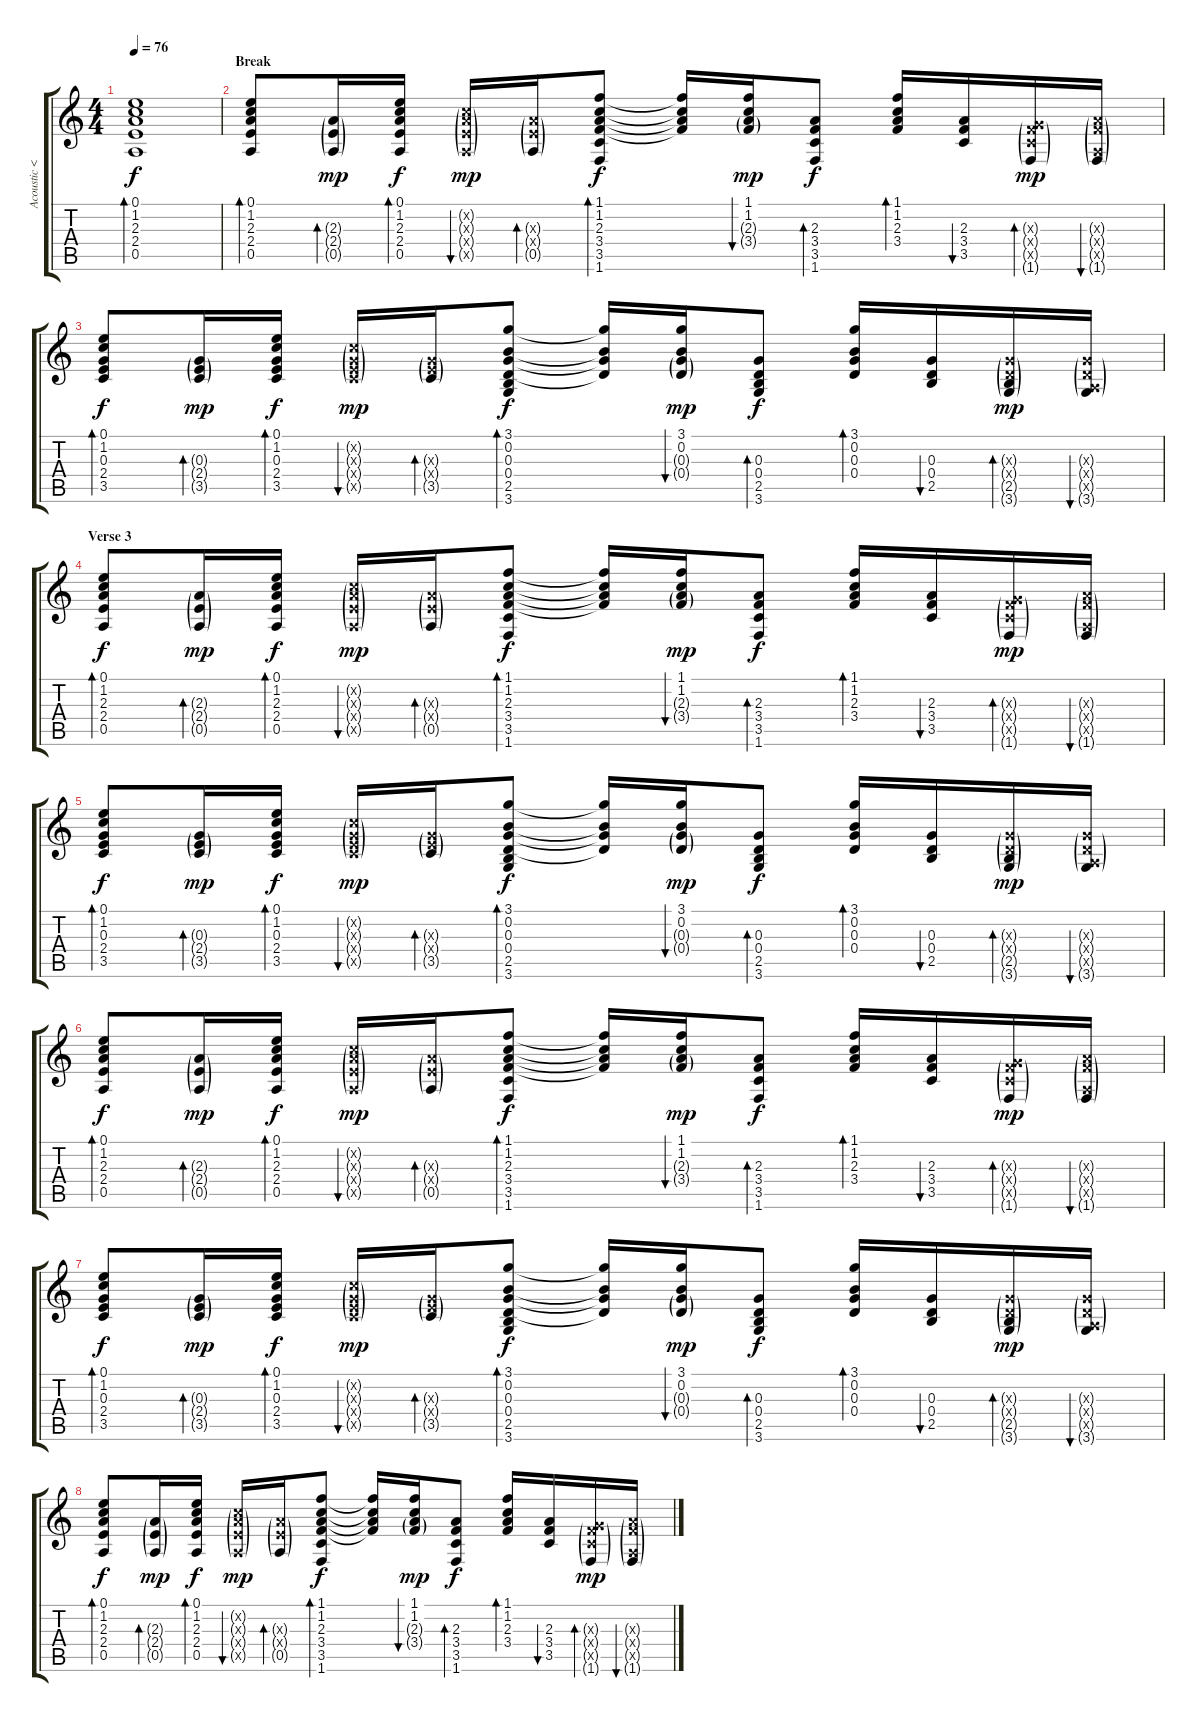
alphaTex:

\track ("Acoustic <Rythm>" "Acoustic <") {instrument acousticguitarsteel}
\staff {score tabs}
\tuning (E4 B3 G3 D3 A2 E2) {hide}
\ts (4 4)
\tempo 76
\clef g2
\ks c
(0.1 1.2 2.3 2.4 0.5).1{bd 60 dy f} |
\section ("" "Break")
(0.1 1.2 2.3 2.4 0.5).8{bd 30} (2.3{g} 2.4{g} 0.5{g}).16{bd 30 dy mp} (0.1 1.2 2.3 2.4 0.5).16{bd 30 dy f} (1.2{g x} 2.3{g x} 2.4{g x} 0.5{g x}).16{bu 60 dy mp} (2.3{g x} 2.4{g x} 0.5{g}).16{bd 30} (1.1 1.2 2.3 3.4 3.5 1.6).8{bd 60 dy f} (1.1{t} 1.2{t} 2.3{t} 3.4{t}).16 (1.1 1.2 2.3{g} 3.4{g}).16{bu 60 dy mp} (2.3 3.4 3.5 1.6).8{bd 60 dy f} (1.1 1.2 2.3 3.4).16{bd 60} (2.3 3.4 3.5).16{bu 60} (0.3{g x} 3.4{g x} 3.5{g x} 1.6{g}).16{bd 60 dy mp} (2.3{g x} 3.4{g x} 0.5{g x} 1.6{g}).16{bu 60} |
(0.1 1.2 0.3 2.4 3.5).8{bd 30 dy f} (0.3{g} 2.4{g} 3.5{g}).16{bd 30 dy mp} (0.1 1.2 0.3 2.4 3.5).16{bd 30 dy f} (1.2{g x} 0.3{g x} 2.4{g x} 3.5{g x}).16{bu 60 dy mp} (0.3{g x} 2.4{g x} 3.5{g}).16{bd 30} (3.1 0.2 0.3 0.4 2.5 3.6).8{bd 60 dy f} (3.1{t} 0.2{t} 0.3{t} 0.4{t}).16 (3.1 0.2 0.3{g} 0.4{g}).16{bu 60 dy mp} (0.3 0.4 2.5 3.6).8{bd 60 dy f} (3.1 0.2 0.3 0.4).16{bd 60} (0.3 0.4 2.5).16{bu 60} (0.3{g x} 0.4{g x} 2.5{g} 3.6{g}).16{bd 60 dy mp} (0.3{g x} 0.4{g x} 0.5{g x} 3.6{g}).16{bu 60} |
\section ("" "Verse 3")
(0.1 1.2 2.3 2.4 0.5).8{bd 30 dy f} (2.3{g} 2.4{g} 0.5{g}).16{bd 30 dy mp} (0.1 1.2 2.3 2.4 0.5).16{bd 30 dy f} (1.2{g x} 2.3{g x} 2.4{g x} 0.5{g x}).16{bu 60 dy mp} (2.3{g x} 2.4{g x} 0.5{g}).16{bd 30} (1.1 1.2 2.3 3.4 3.5 1.6).8{bd 60 dy f} (1.1{t} 1.2{t} 2.3{t} 3.4{t}).16 (1.1 1.2 2.3{g} 3.4{g}).16{bu 60 dy mp} (2.3 3.4 3.5 1.6).8{bd 60 dy f} (1.1 1.2 2.3 3.4).16{bd 60} (2.3 3.4 3.5).16{bu 60} (0.3{g x} 3.4{g x} 3.5{g x} 1.6{g}).16{bd 60 dy mp} (2.3{g x} 3.4{g x} 0.5{g x} 1.6{g}).16{bu 60} |
(0.1 1.2 0.3 2.4 3.5).8{bd 30 dy f} (0.3{g} 2.4{g} 3.5{g}).16{bd 30 dy mp} (0.1 1.2 0.3 2.4 3.5).16{bd 30 dy f} (1.2{g x} 0.3{g x} 2.4{g x} 3.5{g x}).16{bu 60 dy mp} (0.3{g x} 2.4{g x} 3.5{g}).16{bd 30} (3.1 0.2 0.3 0.4 2.5 3.6).8{bd 60 dy f} (3.1{t} 0.2{t} 0.3{t} 0.4{t}).16 (3.1 0.2 0.3{g} 0.4{g}).16{bu 60 dy mp} (0.3 0.4 2.5 3.6).8{bd 60 dy f} (3.1 0.2 0.3 0.4).16{bd 60} (0.3 0.4 2.5).16{bu 60} (0.3{g x} 0.4{g x} 2.5{g} 3.6{g}).16{bd 60 dy mp} (0.3{g x} 0.4{g x} 0.5{g x} 3.6{g}).16{bu 60} |
(0.1 1.2 2.3 2.4 0.5).8{bd 30 dy f} (2.3{g} 2.4{g} 0.5{g}).16{bd 30 dy mp} (0.1 1.2 2.3 2.4 0.5).16{bd 30 dy f} (1.2{g x} 2.3{g x} 2.4{g x} 0.5{g x}).16{bu 60 dy mp} (2.3{g x} 2.4{g x} 0.5{g}).16{bd 30} (1.1 1.2 2.3 3.4 3.5 1.6).8{bd 60 dy f} (1.1{t} 1.2{t} 2.3{t} 3.4{t}).16 (1.1 1.2 2.3{g} 3.4{g}).16{bu 60 dy mp} (2.3 3.4 3.5 1.6).8{bd 60 dy f} (1.1 1.2 2.3 3.4).16{bd 60} (2.3 3.4 3.5).16{bu 60} (0.3{g x} 3.4{g x} 3.5{g x} 1.6{g}).16{bd 60 dy mp} (2.3{g x} 3.4{g x} 0.5{g x} 1.6{g}).16{bu 60} |
(0.1 1.2 0.3 2.4 3.5).8{bd 30 dy f} (0.3{g} 2.4{g} 3.5{g}).16{bd 30 dy mp} (0.1 1.2 0.3 2.4 3.5).16{bd 30 dy f} (1.2{g x} 0.3{g x} 2.4{g x} 3.5{g x}).16{bu 60 dy mp} (0.3{g x} 2.4{g x} 3.5{g}).16{bd 30} (3.1 0.2 0.3 0.4 2.5 3.6).8{bd 60 dy f} (3.1{t} 0.2{t} 0.3{t} 0.4{t}).16 (3.1 0.2 0.3{g} 0.4{g}).16{bu 60 dy mp} (0.3 0.4 2.5 3.6).8{bd 60 dy f} (3.1 0.2 0.3 0.4).16{bd 60} (0.3 0.4 2.5).16{bu 60} (0.3{g x} 0.4{g x} 2.5{g} 3.6{g}).16{bd 60 dy mp} (0.3{g x} 0.4{g x} 0.5{g x} 3.6{g}).16{bu 60} |
(0.1 1.2 2.3 2.4 0.5).8{bd 30 dy f} (2.3{g} 2.4{g} 0.5{g}).16{bd 30 dy mp} (0.1 1.2 2.3 2.4 0.5).16{bd 30 dy f} (1.2{g x} 2.3{g x} 2.4{g x} 0.5{g x}).16{bu 60 dy mp} (2.3{g x} 2.4{g x} 0.5{g}).16{bd 30} (1.1 1.2 2.3 3.4 3.5 1.6).8{bd 60 dy f} (1.1{t} 1.2{t} 2.3{t} 3.4{t}).16 (1.1 1.2 2.3{g} 3.4{g}).16{bu 60 dy mp} (2.3 3.4 3.5 1.6).8{bd 60 dy f} (1.1 1.2 2.3 3.4).16{bd 60} (2.3 3.4 3.5).16{bu 60} (0.3{g x} 3.4{g x} 3.5{g x} 1.6{g}).16{bd 60 dy mp} (2.3{g x} 3.4{g x} 0.5{g x} 1.6{g}).16{bu 60}
